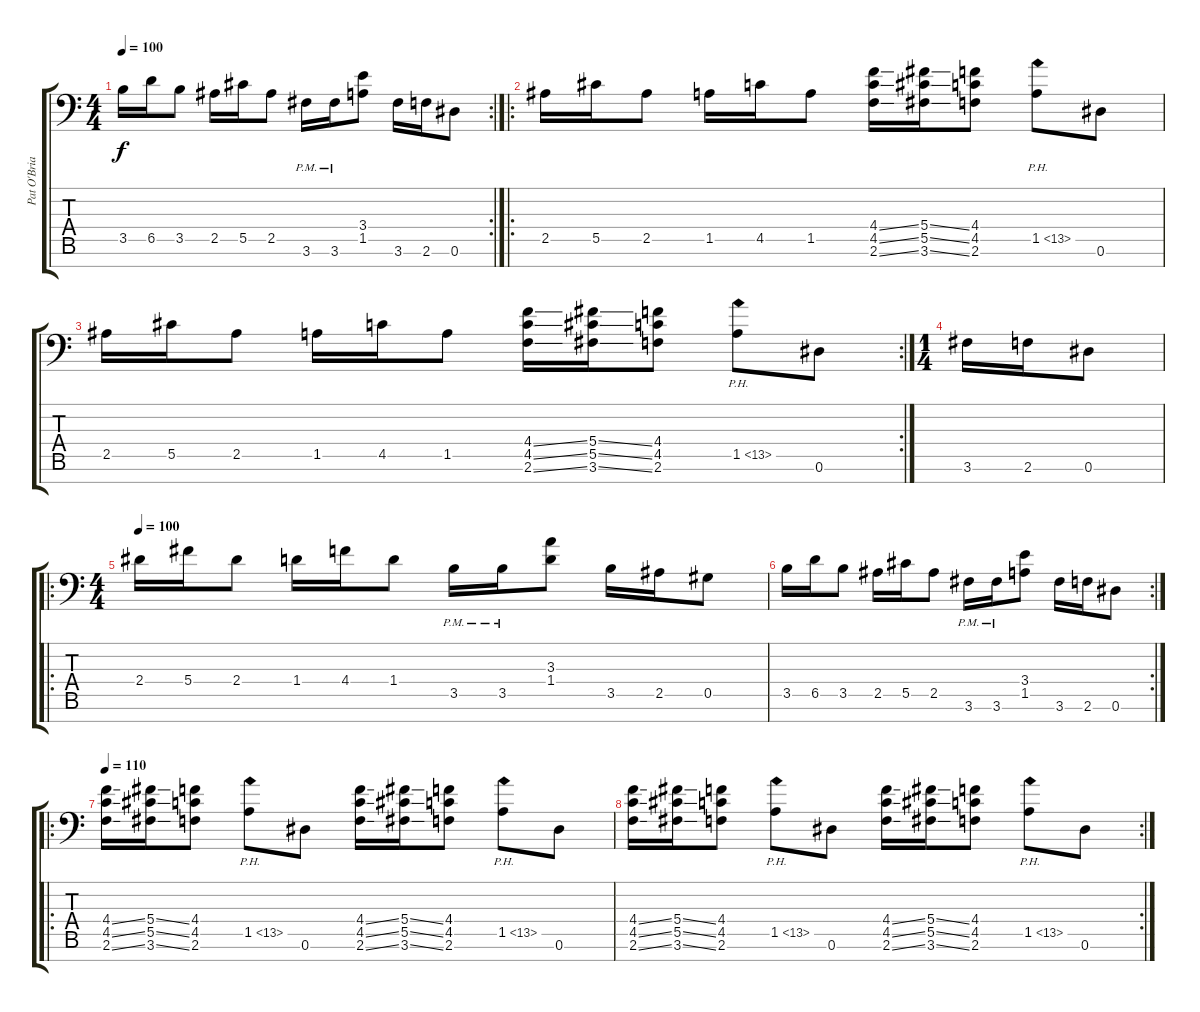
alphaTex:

\track ("Pat O'Brian" "Pat O'Bria") {instrument distortionguitar}
\staff {score tabs}
\tuning (Eb4 Bb3 Gb3 Db3 Ab2 Eb2 Bb1) {hide}
\rc 2
\ts (4 4)
\tempo 100
\clef f4
\ks c
3.5.16{dy f} 6.5.16 3.5.8 2.5.16 5.5.16 2.5.8 3.6{pm}.16 3.6{pm}.16 (3.4 1.5).8 3.6.16 2.6.16 0.6.8 |
\ro
2.5.16 5.5.16 2.5.8 1.5.16 4.5.16 1.5.8 (4.4{ss} 4.5{ss} 2.6{ss}).16 (5.4{ss} 5.5{ss} 3.6{ss}).16 (4.4 4.5 2.6).8 1.5{ph 12}.8 0.6.8 |
\rc 2
2.5.16 5.5.16 2.5.8 1.5.16 4.5.16 1.5.8 (4.4{ss} 4.5{ss} 2.6{ss}).16 (5.4{ss} 5.5{ss} 3.6{ss}).16 (4.4 4.5 2.6).8 1.5{ph 12}.8 0.6.8 |
\ts (1 4)
3.6.16 2.6.16 0.6.8 |
\ro
\ts (4 4)
\tempo 100
2.4.16 5.4.16 2.4.8 1.4.16 4.4.16 1.4.8 3.5{pm}.16 3.5{pm}.16 (3.3 1.4).8 3.5.16 2.5.16 0.5.8 |
\rc 2
3.5.16 6.5.16 3.5.8 2.5.16 5.5.16 2.5.8 3.6{pm}.16 3.6{pm}.16 (3.4 1.5).8 3.6.16 2.6.16 0.6.8 |
\ro
\tempo 110
(4.4{ss} 4.5{ss} 2.6{ss}).16 (5.4{ss} 5.5{ss} 3.6{ss}).16 (4.4 4.5 2.6).8 1.5{ph 12}.8 0.6.8 (4.4{ss} 4.5{ss} 2.6{ss}).16 (5.4{ss} 5.5{ss} 3.6{ss}).16 (4.4 4.5 2.6).8 1.5{ph 12}.8 0.6.8 |
\rc 2
(4.4{ss} 4.5{ss} 2.6{ss}).16 (5.4{ss} 5.5{ss} 3.6{ss}).16 (4.4 4.5 2.6).8 1.5{ph 12}.8 0.6.8 (4.4{ss} 4.5{ss} 2.6{ss}).16 (5.4{ss} 5.5{ss} 3.6{ss}).16 (4.4 4.5 2.6).8 1.5{ph 12}.8 0.6.8
